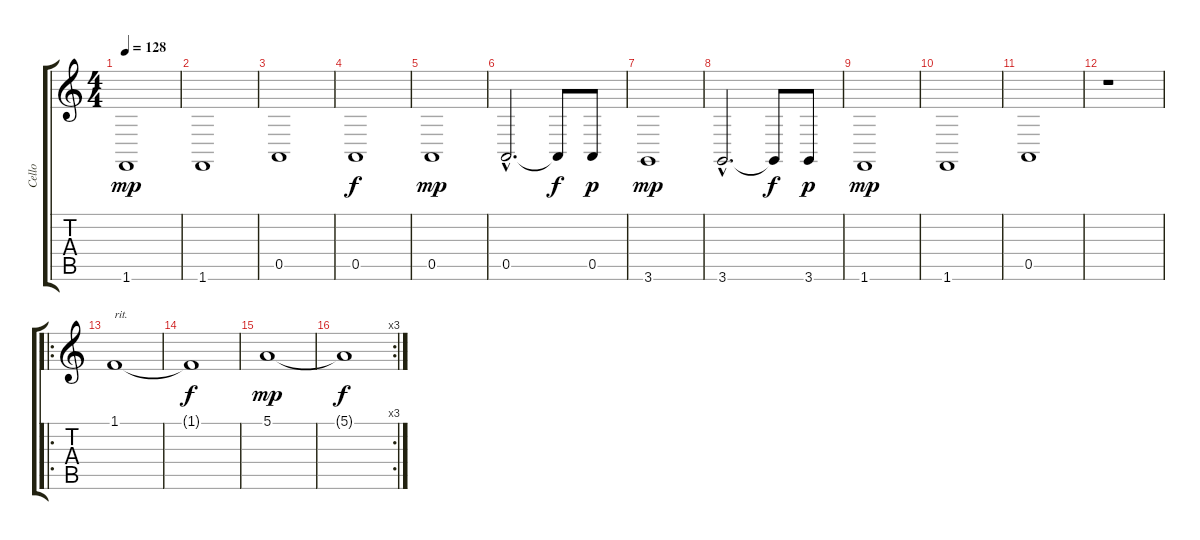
\track ("Cello" "Cello") {instrument cello}
\staff {score tabs}
\tuning (E4 B3 G3 D3 A2 E2) {hide}
\ts (4 4)
\tempo 128
\clef g2
\ks c
1.6.1{dy mp} |
1.6.1 |
0.5.1 |
0.5.1{dy f} |
0.5.1{dy mp} |
0.5{hac}.2{d} 0.5{t}.8{dy f} 0.5.8{dy p} |
3.6.1{dy mp} |
3.6{hac}.2{d} 3.6{t}.8{dy f} 3.6.8{dy p} |
1.6.1{dy mp} |
1.6.1 |
0.5.1 |
r.1 |
\ro
1.1.1{txt "rit." volume 8 instrument cello} |
1.1{t}.1{dy f} |
5.1.1{dy mp} |
\rc 3
5.1{t}.1{dy f}
